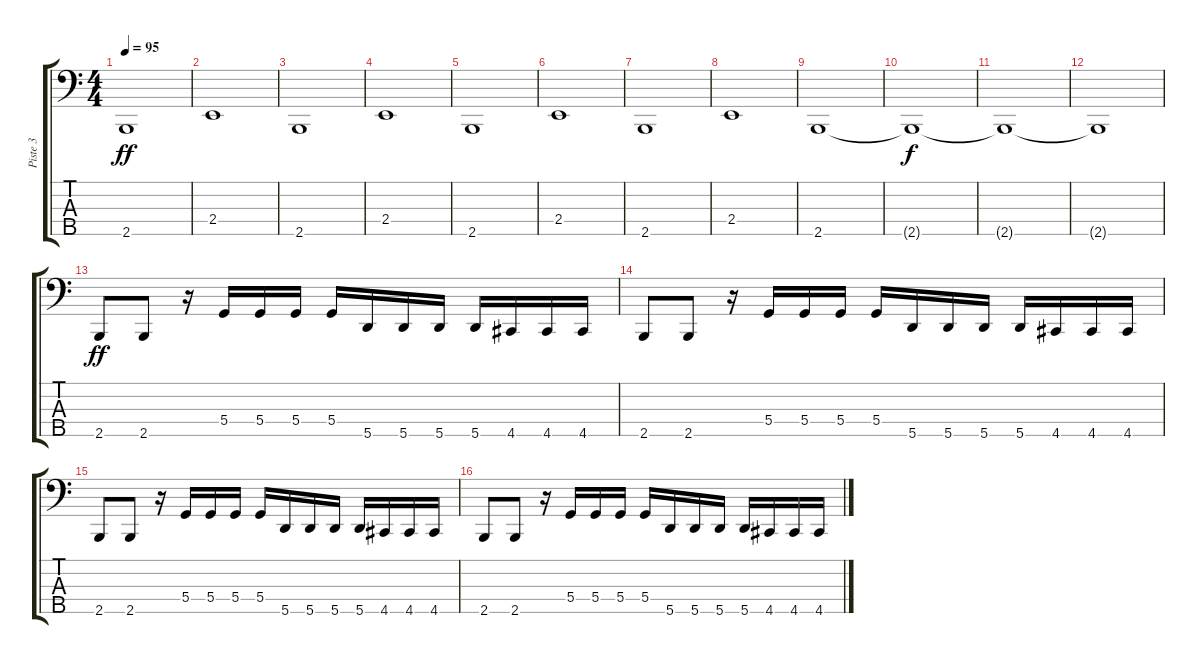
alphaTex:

\track ("Piste 3" "Piste 3") {instrument electricbassfinger}
\staff {score tabs}
\tuning (F2 C2 G1 D1 A0) {hide}
\ts (4 4)
\tempo 95
\clef f4
\ks c
2.5.1{dy ff} |
2.4.1 |
2.5.1 |
2.4.1 |
2.5.1 |
2.4.1 |
2.5.1 |
2.4.1 |
2.5.1 |
2.5{t}.1{dy f} |
2.5{t}.1 |
2.5{t}.1 |
2.5.8{dy ff} 2.5.8 r.16 5.4.16 5.4.16 5.4.16 5.4.16 5.5.16 5.5.16 5.5.16 5.5.16 4.5.16 4.5.16 4.5.16 |
2.5.8 2.5.8 r.16 5.4.16 5.4.16 5.4.16 5.4.16 5.5.16 5.5.16 5.5.16 5.5.16 4.5.16 4.5.16 4.5.16 |
2.5.8 2.5.8 r.16 5.4.16 5.4.16 5.4.16 5.4.16 5.5.16 5.5.16 5.5.16 5.5.16 4.5.16 4.5.16 4.5.16 |
2.5.8 2.5.8 r.16 5.4.16 5.4.16 5.4.16 5.4.16 5.5.16 5.5.16 5.5.16 5.5.16 4.5.16 4.5.16 4.5.16
